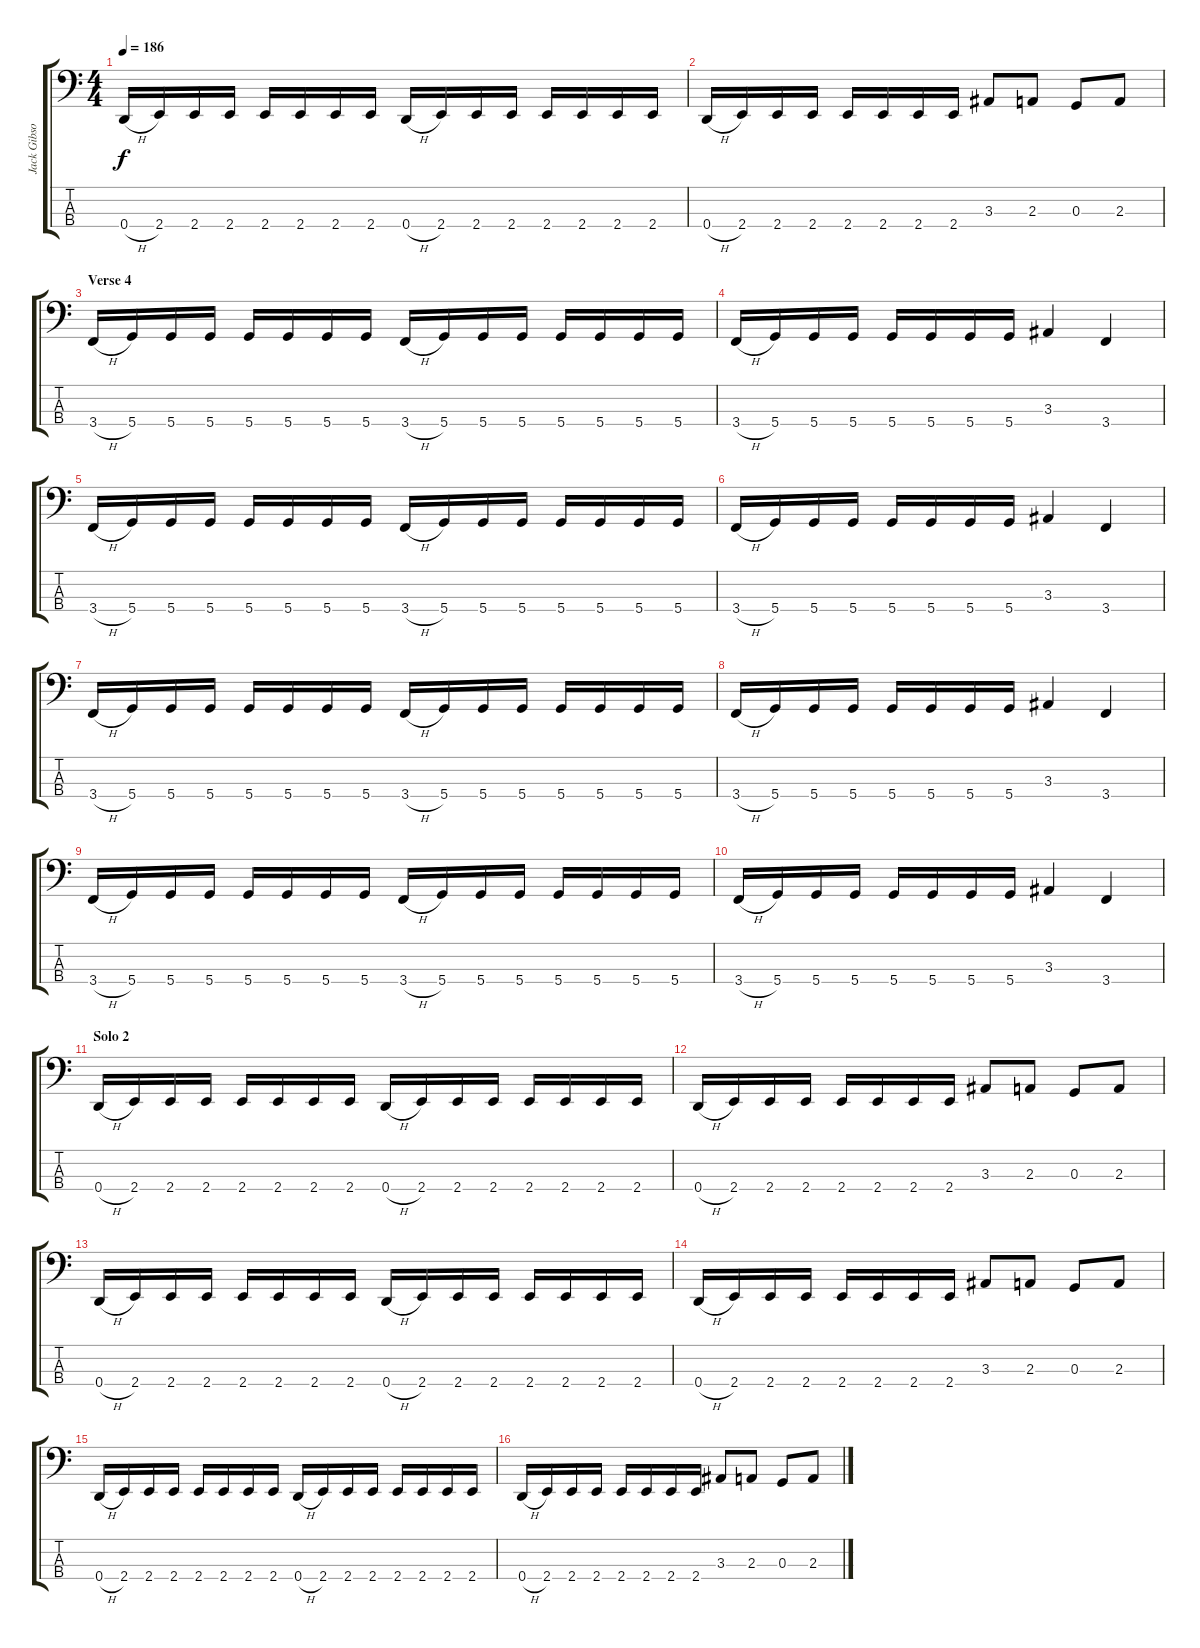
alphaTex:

\track ("Jack Gibson" "Jack Gibso") {instrument electricbasspick}
\staff {score tabs}
\tuning (F2 C2 G1 D1) {hide}
\ts (4 4)
\tempo 186
\clef f4
\ks c
0.4{h}.16{dy f} 2.4.16 2.4.16 2.4.16 2.4.16 2.4.16 2.4.16 2.4.16 0.4{h}.16 2.4.16 2.4.16 2.4.16 2.4.16 2.4.16 2.4.16 2.4.16 |
0.4{h}.16 2.4.16 2.4.16 2.4.16 2.4.16 2.4.16 2.4.16 2.4.16 3.3.8 2.3.8 0.3.8 2.3.8 |
\section ("" "Verse 4")
3.4{h}.16 5.4.16 5.4.16 5.4.16 5.4.16 5.4.16 5.4.16 5.4.16 3.4{h}.16 5.4.16 5.4.16 5.4.16 5.4.16 5.4.16 5.4.16 5.4.16 |
3.4{h}.16 5.4.16 5.4.16 5.4.16 5.4.16 5.4.16 5.4.16 5.4.16 3.3.4 3.4.4 |
3.4{h}.16 5.4.16 5.4.16 5.4.16 5.4.16 5.4.16 5.4.16 5.4.16 3.4{h}.16 5.4.16 5.4.16 5.4.16 5.4.16 5.4.16 5.4.16 5.4.16 |
3.4{h}.16 5.4.16 5.4.16 5.4.16 5.4.16 5.4.16 5.4.16 5.4.16 3.3.4 3.4.4 |
3.4{h}.16 5.4.16 5.4.16 5.4.16 5.4.16 5.4.16 5.4.16 5.4.16 3.4{h}.16 5.4.16 5.4.16 5.4.16 5.4.16 5.4.16 5.4.16 5.4.16 |
3.4{h}.16 5.4.16 5.4.16 5.4.16 5.4.16 5.4.16 5.4.16 5.4.16 3.3.4 3.4.4 |
3.4{h}.16 5.4.16 5.4.16 5.4.16 5.4.16 5.4.16 5.4.16 5.4.16 3.4{h}.16 5.4.16 5.4.16 5.4.16 5.4.16 5.4.16 5.4.16 5.4.16 |
3.4{h}.16 5.4.16 5.4.16 5.4.16 5.4.16 5.4.16 5.4.16 5.4.16 3.3.4 3.4.4 |
\section ("" "Solo 2")
0.4{h}.16 2.4.16 2.4.16 2.4.16 2.4.16 2.4.16 2.4.16 2.4.16 0.4{h}.16 2.4.16 2.4.16 2.4.16 2.4.16 2.4.16 2.4.16 2.4.16 |
0.4{h}.16 2.4.16 2.4.16 2.4.16 2.4.16 2.4.16 2.4.16 2.4.16 3.3.8 2.3.8 0.3.8 2.3.8 |
0.4{h}.16 2.4.16 2.4.16 2.4.16 2.4.16 2.4.16 2.4.16 2.4.16 0.4{h}.16 2.4.16 2.4.16 2.4.16 2.4.16 2.4.16 2.4.16 2.4.16 |
0.4{h}.16 2.4.16 2.4.16 2.4.16 2.4.16 2.4.16 2.4.16 2.4.16 3.3.8 2.3.8 0.3.8 2.3.8 |
0.4{h}.16 2.4.16 2.4.16 2.4.16 2.4.16 2.4.16 2.4.16 2.4.16 0.4{h}.16 2.4.16 2.4.16 2.4.16 2.4.16 2.4.16 2.4.16 2.4.16 |
0.4{h}.16 2.4.16 2.4.16 2.4.16 2.4.16 2.4.16 2.4.16 2.4.16 3.3.8 2.3.8 0.3.8 2.3.8
